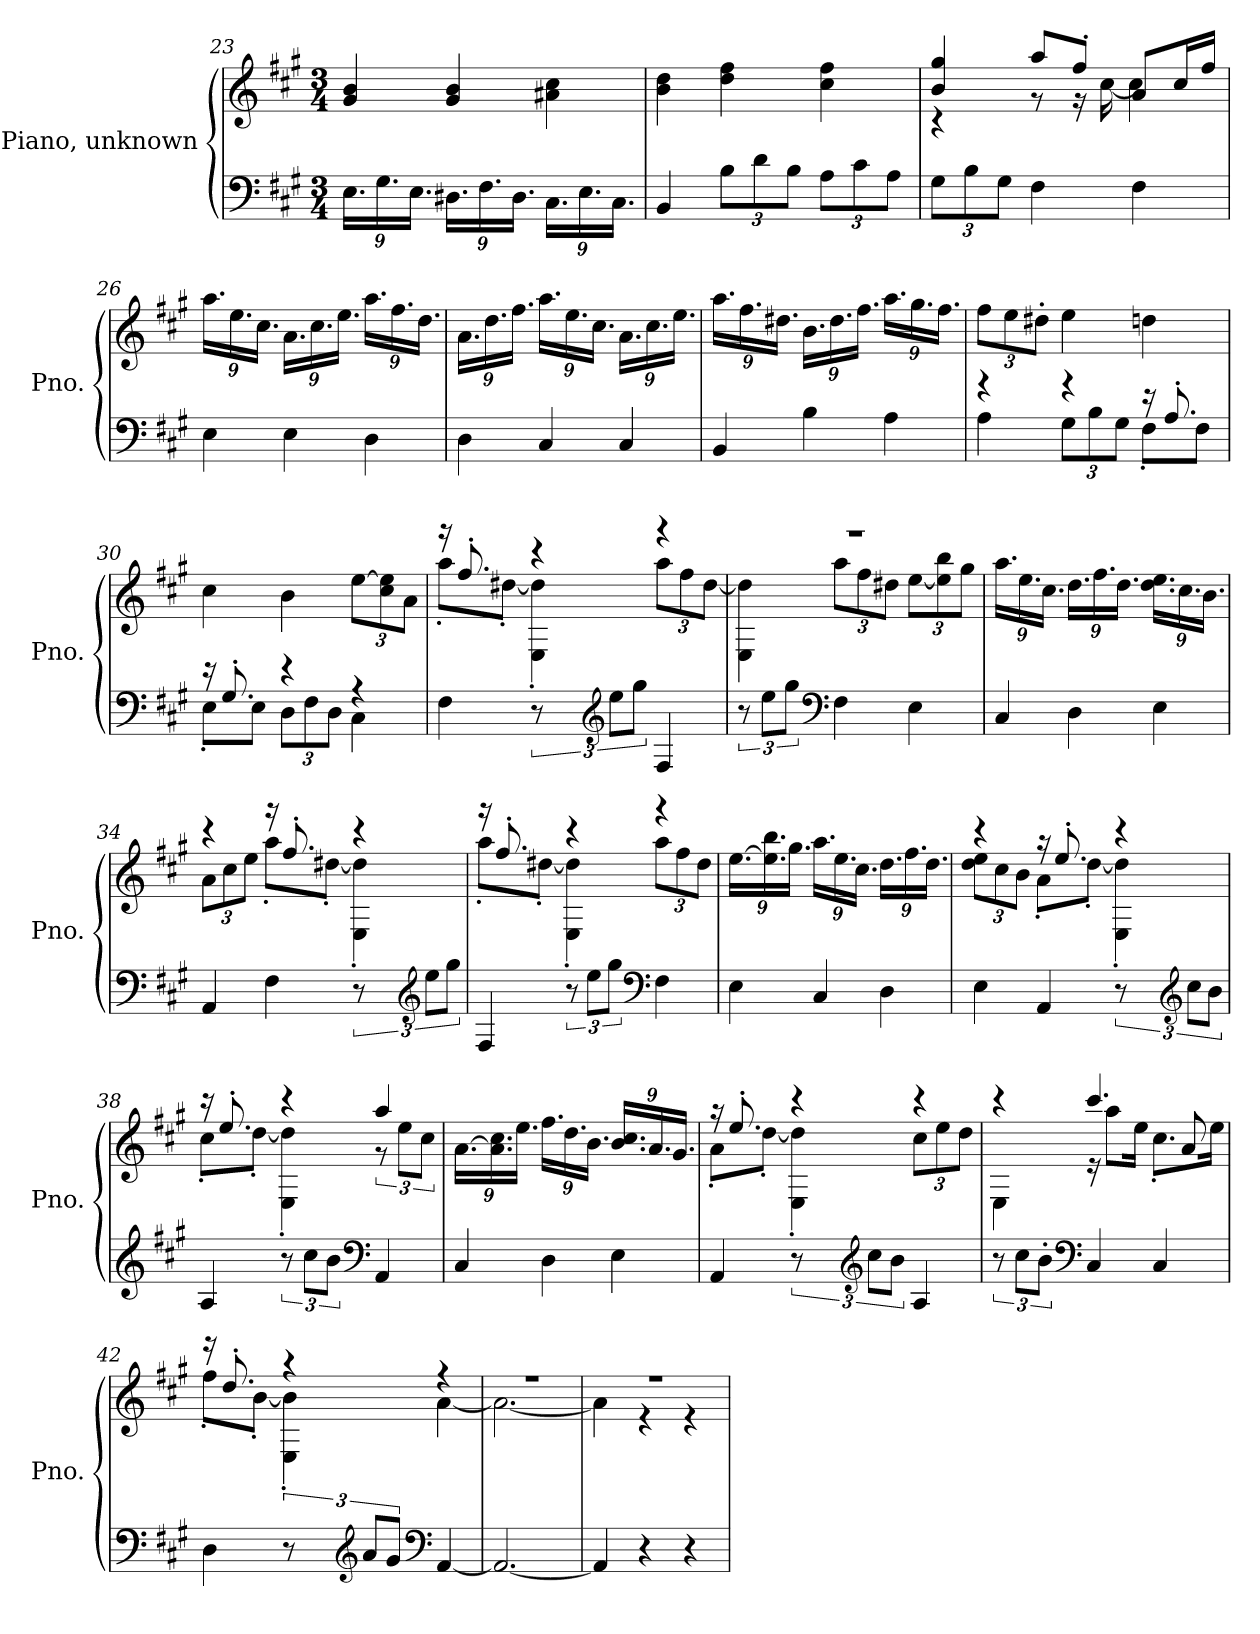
**kern	**kern
*part1	*part1
*staff2	*staff1
*I"Piano, unknown	*
*I'Pno.	*
!!LO:LB:g=z
*clefF4	*clefG2
*k[f#c#g#]	*k[f#c#g#]
*M3/4	*M3/4
*Xbrackettup	*
=23	=23
18.E\LL	4g#/ 4b/
18.G#\	.
18.E\JJ	.
18.D#X\LL	4g#/ 4b/
18.F#\	.
18.D#\JJ	.
18.C#\LL	4a#X\ 4cc#\
18.E\	.
18.C#\JJ	.
=24	=24
4BB/	4b\ 4dd\
12B\L	4dd\ 4ff#\
12d\	.
12B\J	.
12A\L	4cc#\ 4ff#\
12c#\	.
12A\J	.
=25	=25
*	*^
12G#\L	4b/ 4gg#/	4r
12B\	.	.
12G#\J	.	.
4F#\	8aa/L	8r
.	8ff#'/J	16r
.	.	[16cc#\
4F#\	8a/L	4cc#\]
.	16cc#/L	.
.	16ff#/JJ	.
*	*v	*v
!!LO:LB:g=z
=26	=26
*	*Xbrackettup
4E\	18.aa\LL
.	18.ee\
.	18.cc#\JJ
4E\	18.a\LL
.	18.cc#\
.	18.ee\JJ
4D\	18.aa\LL
.	18.ff#\
.	18.dd\JJ
=27	=27
4D\	18.a\LL
.	18.dd\
.	18.ff#\JJ
4C#/	18.aa\LL
.	18.ee\
.	18.cc#\JJ
4C#/	18.a\LL
.	18.cc#\
.	18.ee\JJ
=28	=28
4BB/	18.aa\LL
.	18.ff#\
.	18.dd#X\JJ
4B\	18.b\LL
.	18.dd#\
.	18.ff#\JJ
4A\	18.aa\LL
.	18.gg#\
.	18.ff#\JJ
!!LO:LB:g=z
=29	=29
*^	*
4r	4A\	12ff#\L
.	.	12ee\
.	.	12dd#X'\J
4r	12G#\L	4ee\
.	12B\	.
.	12G#\J	.
16r	8F#'\L	4ddn\
8.A'/	.	.
.	8F#\J	.
=30	=30	=30
16r	8E'\L	4cc#\
8.G#'/	.	.
.	8E\J	.
4r	12D\L	4b\
.	12F#\	.
.	12D\J	.
4r	4C#\	[12ee\L
.	.	12cc#\ 12ee\]
.	.	12a\J
*v	*v	*
=31	=31
*	*^
4F#\	16r	8aa'\L
.	8.ff#'/	.
.	.	[8dd#X'\J
*brackettup	*	*
12r	4r	4E\' 4dd#\]'
*clefG2	*	*
12ee\L	.	.
12gg#\J	.	.
4F#/	4r	12aa\L
.	.	12ff#\
.	.	[12dd#\J
!!LO:LB:g=z	!!
=32	=32	=32
12r	2.r	4E\ 4dd#\]
12ee\L	.	.
12gg#\J	.	.
*clefF4	*	*
4F#\	.	12aa\L
.	.	12ff#\
.	.	12dd#X\J
4E\	.	[12ee\L
.	.	12ee\] 12bb\
.	.	12gg#\J
*	*v	*v
=33	=33
4C#/	18.aa\LL
.	18.ee\
.	18.cc#\JJ
4D\	18.dd\LL
.	18.ff#\
.	18.dd\JJ
4E\	18.dd\ 18.ee\LL
.	18.cc#\
.	18.b\JJ
=34	=34
*	*^
4AA/	4r	12a\L
.	.	12cc#\
.	.	12ee\J
4F#\	16r	8aa'\L
.	8.ff#'/	.
.	.	[8dd#X'\J
12r	4r	4E\' 4dd#\]'
*clefG2	*	*
12ee\L	.	.
12gg#\J	.	.
!!LO:PB:g=z	!!
=35	=35	=35
4F#/	16r	8aa'\L
.	8.ff#'/	.
.	.	[8dd#X'\J
12r	4r	4E\' 4dd#\]'
12ee\L	.	.
12gg#\J	.	.
*clefF4	*	*
4F#\	4r	12aa\L
.	.	12ff#\
.	.	12dd#\J
*	*v	*v
=36	=36
4E\	[18.ee\LL
.	18.ee\] 18.bb\
.	18.gg#\JJ
4C#/	18.aa\LL
.	18.ee\
.	18.cc#\JJ
4D\	18.dd\LL
.	18.ff#\
.	18.dd\JJ
=37	=37
*	*^
4E\	4r	12dd\ 12ee\L
.	.	12cc#\
.	.	12b\J
4AA/	16r	8a'\L
.	8.ee'/	.
.	.	[8dd'\J
12r	4r	4E\' 4dd\]'
*clefG2	*	*
12cc#\L	.	.
12b\J	.	.
!!LO:LB:g=z	!!
=38	=38	=38
4A/	16r	8cc#'\L
.	8.ee'/	.
.	.	[8dd'\J
12r	4r	4E\' 4dd\]'
12cc#\L	.	.
12b\J	.	.
*clefF4	*	*
*	*	*brackettup
4AA/	4aa/	12r
.	.	12ee\L
.	.	12cc#\J
*	*v	*v
=39	=39
*	*Xbrackettup
4C#/	[18.a\LL
.	18.a\] 18.cc#\
.	18.ee\JJ
4D\	18.ff#\LL
.	18.dd\
.	18.b\JJ
4E\	18.b/ 18.cc#/LL
.	18.a/
.	18.g#/JJ
=40	=40
*	*^
4AA/	16r	8a'\L
.	8.ee'/	.
.	.	[8dd'\J
12r	4r	4E\' 4dd\]'
*clefG2	*	*
12cc#\L	.	.
12b\J	.	.
4A/	4r	12cc#\L
.	.	12ee\
.	.	12dd\J
!!LO:LB:g=z	!!
=41	=41	=41
12r	4r	4E\
12cc#\L	.	.
12b'\J	.	.
*clefF4	*	*
4C#/	4.ccc#/	16r
.	.	8aa\L
.	.	16ee\Jk
4C#/	.	8.cc#'\L
.	8a/	.
.	.	16ee\Jk
=42	=42	=42
4D\	16r	8ff#'\L
.	8.dd'/	.
.	.	[8b'\J
12r	4r	4E\' 4b\]'
*clefG2	*	*
12a/L	.	.
12g#/J	.	.
*clefF4	*	*
[4AA/	4r	[4a\
=43	=43	=43
2.AA/_	2.r	2.a\_
=44	=44	=44
4AA/]	2.r	4a\]
4r	.	4r
4r	.	4r
*	*v	*v
=	=
*-	*-
